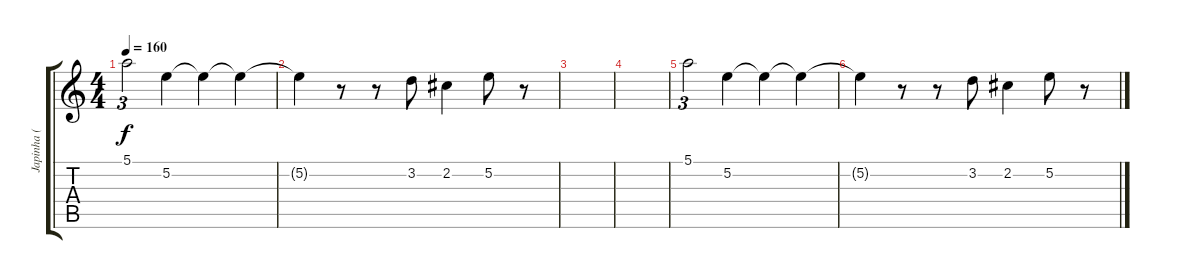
\track ("Japinha ( vocal )" "Japinha ( ") {instrument acousticguitarnylon}
\staff {score tabs}
\tuning (E4 B3 G3 D3 A2 E2) {hide}
\ts (4 4)
\tempo 160
\clef g2
\ks c
5.1.2{tu (3 2) dy f} 5.2.4 5.2{t}.4 5.2{t}.4 |
5.2{t}.4 r.8 r.8 3.2.8 2.2.4 5.2.8 r.8 |
|
|
5.1.2{tu (3 2)} 5.2.4 5.2{t}.4 5.2{t}.4 |
5.2{t}.4 r.8 r.8 3.2.8 2.2.4 5.2.8 r.8
